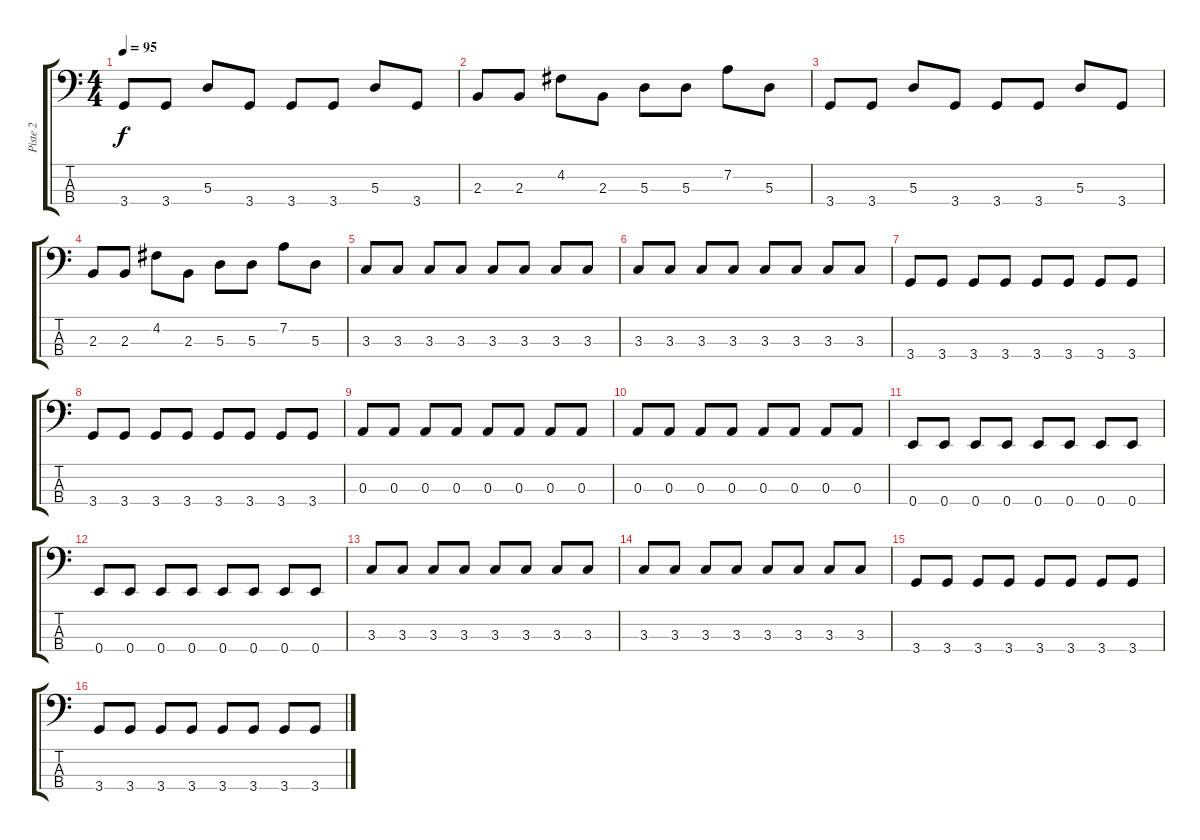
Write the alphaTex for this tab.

\track ("Piste 2" "Piste 2") {instrument electricbassfinger}
\staff {score tabs}
\tuning (G2 D2 A1 E1) {hide}
\ts (4 4)
\tempo 95
\clef f4
\ks c
3.4.8{dy f} 3.4.8 5.3.8 3.4.8 3.4.8 3.4.8 5.3.8 3.4.8 |
2.3.8 2.3.8 4.2.8 2.3.8 5.3.8 5.3.8 7.2.8 5.3.8 |
3.4.8 3.4.8 5.3.8 3.4.8 3.4.8 3.4.8 5.3.8 3.4.8 |
2.3.8 2.3.8 4.2.8 2.3.8 5.3.8 5.3.8 7.2.8 5.3.8 |
3.3.8 3.3.8 3.3.8 3.3.8 3.3.8 3.3.8 3.3.8 3.3.8 |
3.3.8 3.3.8 3.3.8 3.3.8 3.3.8 3.3.8 3.3.8 3.3.8 |
3.4.8 3.4.8 3.4.8 3.4.8 3.4.8 3.4.8 3.4.8 3.4.8 |
3.4.8 3.4.8 3.4.8 3.4.8 3.4.8 3.4.8 3.4.8 3.4.8 |
0.3.8 0.3.8 0.3.8 0.3.8 0.3.8 0.3.8 0.3.8 0.3.8 |
0.3.8 0.3.8 0.3.8 0.3.8 0.3.8 0.3.8 0.3.8 0.3.8 |
0.4.8 0.4.8 0.4.8 0.4.8 0.4.8 0.4.8 0.4.8 0.4.8 |
0.4.8 0.4.8 0.4.8 0.4.8 0.4.8 0.4.8 0.4.8 0.4.8 |
3.3.8 3.3.8 3.3.8 3.3.8 3.3.8 3.3.8 3.3.8 3.3.8 |
3.3.8 3.3.8 3.3.8 3.3.8 3.3.8 3.3.8 3.3.8 3.3.8 |
3.4.8 3.4.8 3.4.8 3.4.8 3.4.8 3.4.8 3.4.8 3.4.8 |
3.4.8 3.4.8 3.4.8 3.4.8 3.4.8 3.4.8 3.4.8 3.4.8
